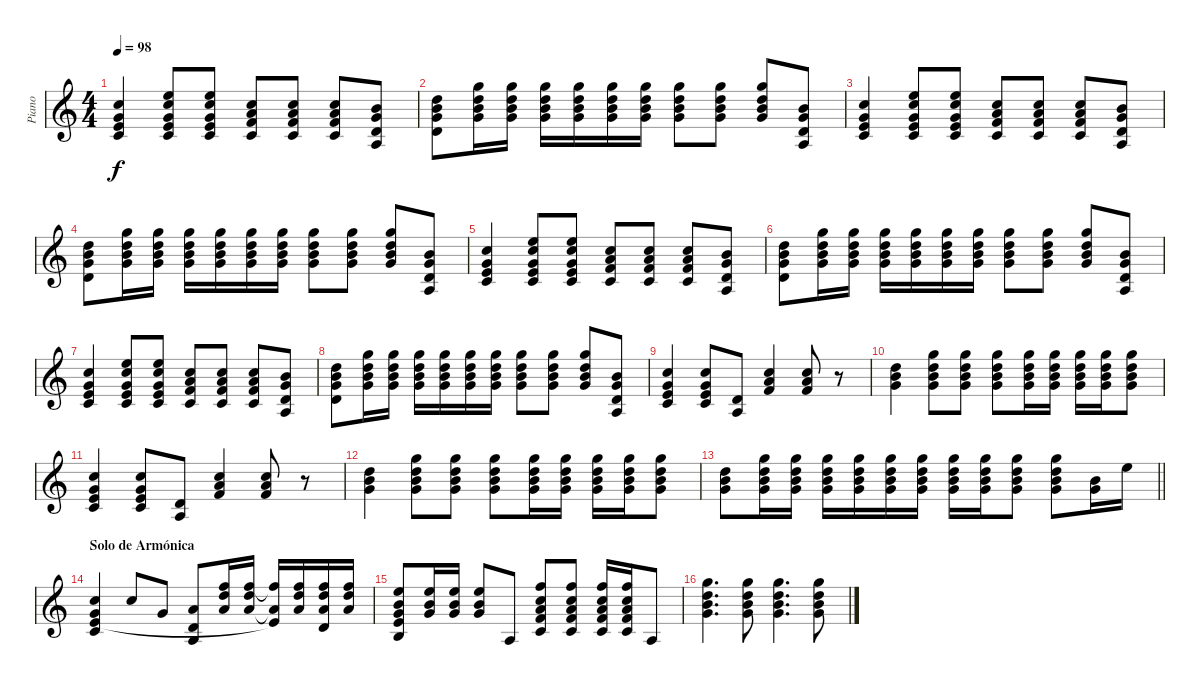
\track ("Piano" "Piano") {instrument acousticgrandpiano}
\staff {score}
\tuning (E4 B3 G3 D3 A2 E2) {hide}
\ts (4 4)
\tempo 98
\clef g2
\ks c
(0.1 17.3 17.4 15.5).4{dy f} (0.1 17.2 17.3 17.4 15.5).8 (0.1 17.2 17.3 17.4 15.5).8 (13.2 14.3 15.4 15.5).8 (13.2 14.3 15.4 15.5).8 (13.2 14.3 15.4 15.5).8 (12.2 12.3 12.4 12.5).8 |
(10.1 12.2 12.3 12.4).8 (15.1 15.2 16.3 17.4).16 (15.1 15.2 16.3 17.4).16 (15.1 15.2 16.3 17.4).16 (15.1 15.2 16.3 17.4).16 (15.1 15.2 16.3 17.4).16 (15.1 15.2 16.3 17.4).16 (15.1 15.2 16.3 17.4).8 (15.1 15.2 16.3 17.4).8 (15.1 15.2 16.3 17.4).8 (16.3 17.4 17.5 17.6).8 |
(0.1 17.3 17.4 15.5).4 (0.1 17.2 17.3 17.4 15.5).8 (0.1 17.2 17.3 17.4 15.5).8 (13.2 14.3 15.4 15.5).8 (13.2 14.3 15.4 15.5).8 (13.2 14.3 15.4 15.5).8 (12.2 12.3 12.4 12.5).8 |
(10.1 12.2 12.3 12.4).8 (15.1 15.2 16.3 17.4).16 (15.1 15.2 16.3 17.4).16 (15.1 15.2 16.3 17.4).16 (15.1 15.2 16.3 17.4).16 (15.1 15.2 16.3 17.4).16 (15.1 15.2 16.3 17.4).16 (15.1 15.2 16.3 17.4).8 (15.1 15.2 16.3 17.4).8 (15.1 15.2 16.3 17.4).8 (16.3 17.4 17.5 17.6).8 |
(0.1 17.3 17.4 15.5).4 (0.1 17.2 17.3 17.4 15.5).8 (0.1 17.2 17.3 17.4 15.5).8 (13.2 14.3 15.4 15.5).8 (13.2 14.3 15.4 15.5).8 (13.2 14.3 15.4 15.5).8 (12.2 12.3 12.4 12.5).8 |
(10.1 12.2 12.3 12.4).8 (15.1 15.2 16.3 17.4).16 (15.1 15.2 16.3 17.4).16 (15.1 15.2 16.3 17.4).16 (15.1 15.2 16.3 17.4).16 (15.1 15.2 16.3 17.4).16 (15.1 15.2 16.3 17.4).16 (15.1 15.2 16.3 17.4).8 (15.1 15.2 16.3 17.4).8 (15.1 15.2 16.3 17.4).8 (16.3 17.4 17.5 17.6).8 |
(0.1 17.3 17.4 15.5).4 (0.1 17.2 17.3 17.4 15.5).8 (0.1 17.2 17.3 17.4 15.5).8 (13.2 14.3 15.4 15.5).8 (13.2 14.3 15.4 15.5).8 (13.2 14.3 15.4 15.5).8 (12.2 12.3 12.4 12.5).8 |
(10.1 12.2 12.3 12.4).8 (15.1 15.2 16.3 17.4).16 (15.1 15.2 16.3 17.4).16 (15.1 15.2 16.3 17.4).16 (15.1 15.2 16.3 17.4).16 (15.1 15.2 16.3 17.4).16 (15.1 15.2 16.3 17.4).16 (15.1 15.2 16.3 17.4).8 (15.1 15.2 16.3 17.4).8 (15.1 15.2 16.3 17.4).8 (16.3 17.4 17.5 17.6).8 |
(0.1 17.3 17.4 15.5).4 (0.1 17.3 17.4 15.5).8 (17.5 17.6).8 (13.2 14.3 15.4).4 (13.2 14.3 15.4).8 r.8 |
(10.1 12.2 12.3).4 (15.1 15.2 16.3 17.4).8 (15.1 15.2 16.3 17.4).8 (15.1 15.2 16.3 17.4).8 (15.1 15.2 16.3 17.4).16 (15.1 15.2 16.3 17.4).16 (15.1 15.2 16.3 17.4).16 (15.1 15.2 16.3 17.4).16 (15.1 15.2 16.3 17.4).8 |
(0.1 17.3 17.4 15.5).4 (0.1 17.3 17.4 15.5).8 (17.5 17.6).8 (13.2 14.3 15.4).4 (13.2 14.3 15.4).8 r.8 |
(10.1 12.2 12.3).4 (15.1 15.2 16.3 17.4).8 (15.1 15.2 16.3 17.4).8 (15.1 15.2 16.3 17.4).8 (15.1 15.2 16.3 17.4).16 (15.1 15.2 16.3 17.4).16 (15.1 15.2 16.3 17.4).16 (15.1 15.2 16.3 17.4).16 (15.1 15.2 16.3 17.4).8 |
\barLineRight lightlight
(15.2 16.3 17.4).8 (15.1 15.2 16.3 17.4).16 (15.1 15.2 16.3 17.4).16 (15.1 15.2 16.3 17.4).16 (15.1 15.2 16.3 17.4).16 (15.1 15.2 16.3 17.4).16 (15.1 15.2 16.3 17.4).16 (15.1 15.2 16.3 17.4).16 (15.1 15.2 16.3 17.4).16 (15.1 15.2 16.3 17.4).8 (15.1 15.2 16.3 17.4).8 (16.3 17.4).16 17.2.16 |
\section ("" "Solo de Armónica")
(0.1 17.3 17.4 15.5).4 17.3.8 17.4.8 (19.4 17.5 17.6).8 (18.2 19.3 19.4).16 (18.2 19.3 19.4).16 (0.1{t} 18.2{t} 19.4{t}).16 (18.2 19.3 19.4).16 (18.2 19.3 19.4 17.5).16 (18.2 19.3 19.4).16 |
(17.2 16.3 17.4 19.5 19.6).8 (17.2 16.3 17.4).16 (17.2 16.3 17.4).16 (17.2 16.3 17.4).8 17.6.8 (13.1 13.2 14.3 15.4 15.5).8 (13.1 13.2 14.3 15.4 15.5).8 (13.1 13.2 14.3 15.4 15.5).16 (13.1 13.2 14.3 15.4 15.5).16 12.5.8 |
(15.1 15.2 16.3 17.4).4{d} (15.1 15.2 16.3 17.4).8 (15.1 15.2 16.3 17.4).4{d} (15.1 15.2 16.3 17.4).8
